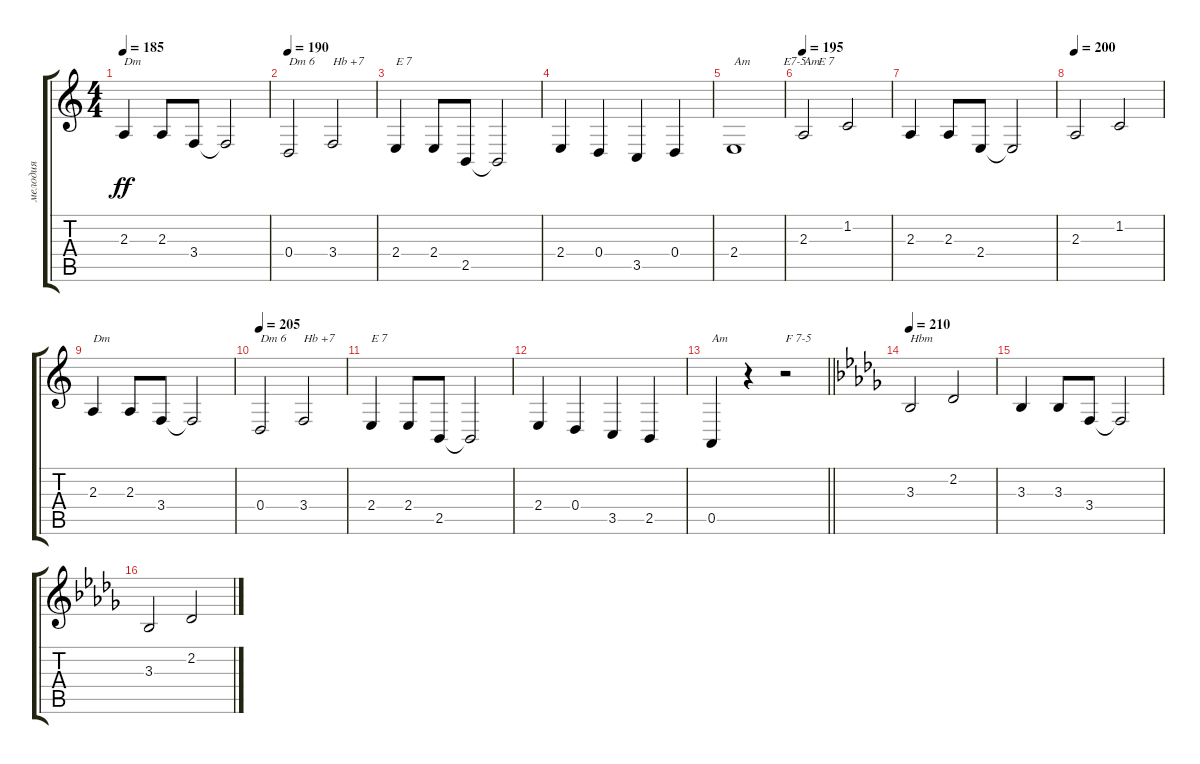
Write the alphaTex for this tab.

\track ("мелодия" "мелодия") {instrument accordion}
\staff {score tabs}
\tuning (E4 B3 G3 D3 A2 E2) {hide}
\ts (4 4)
\tempo 185
\clef g2
\ks aminor
2.3.4{txt "Dm" dy ff} 2.3.8 3.4.8 3.4{t}.2 |
\tempo 190
0.4.2{txt "Dm 6"} 3.4.2{txt "Hb +7"} |
2.4.4{txt "E 7"} 2.4.8 2.5.8 2.5{t}.2 |
2.4.4 0.4.4 3.5.4 0.4.4 |
2.4.1{txt "Am           E7-5    E 7"} |
\tempo 195
2.3.2{txt "Am"} 1.2.2 |
2.3.4 2.3.8 2.4.8 2.4{t}.2 |
\tempo 200
2.3.2 1.2.2 |
2.3.4{txt "Dm"} 2.3.8 3.4.8 3.4{t}.2 |
\tempo 205
0.4.2{txt "Dm 6"} 3.4.2{txt "Hb +7"} |
2.4.4{txt "E 7"} 2.4.8 2.5.8 2.5{t}.2 |
2.4.4 0.4.4 3.5.4 2.5.4 |
\barLineRight lightlight
0.5.4{txt "Am"} r.4 r.2{txt "F 7-5"} |
\tempo 210
\ks bbminor
3.3.2{txt "Hbm"} 2.2.2 |
3.3.4 3.3.8 3.4.8 3.4{t}.2 |
3.3.2 2.2.2
